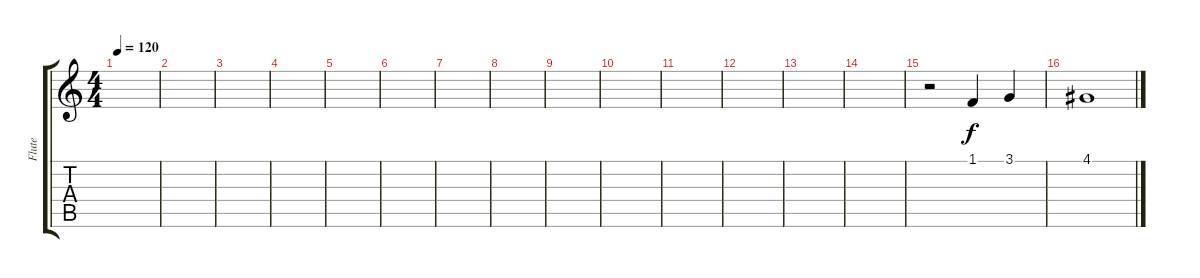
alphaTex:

\track ("Flute" "Flute") {instrument flute}
\staff {score tabs}
\tuning (E4 B3 G3 D3 A2 E2) {hide}
\ts (4 4)
\tempo 120
\clef g2
\ks c
|
|
|
|
|
|
|
|
|
|
|
|
|
|
r.2 1.1.4 3.1.4 |
4.1.1
